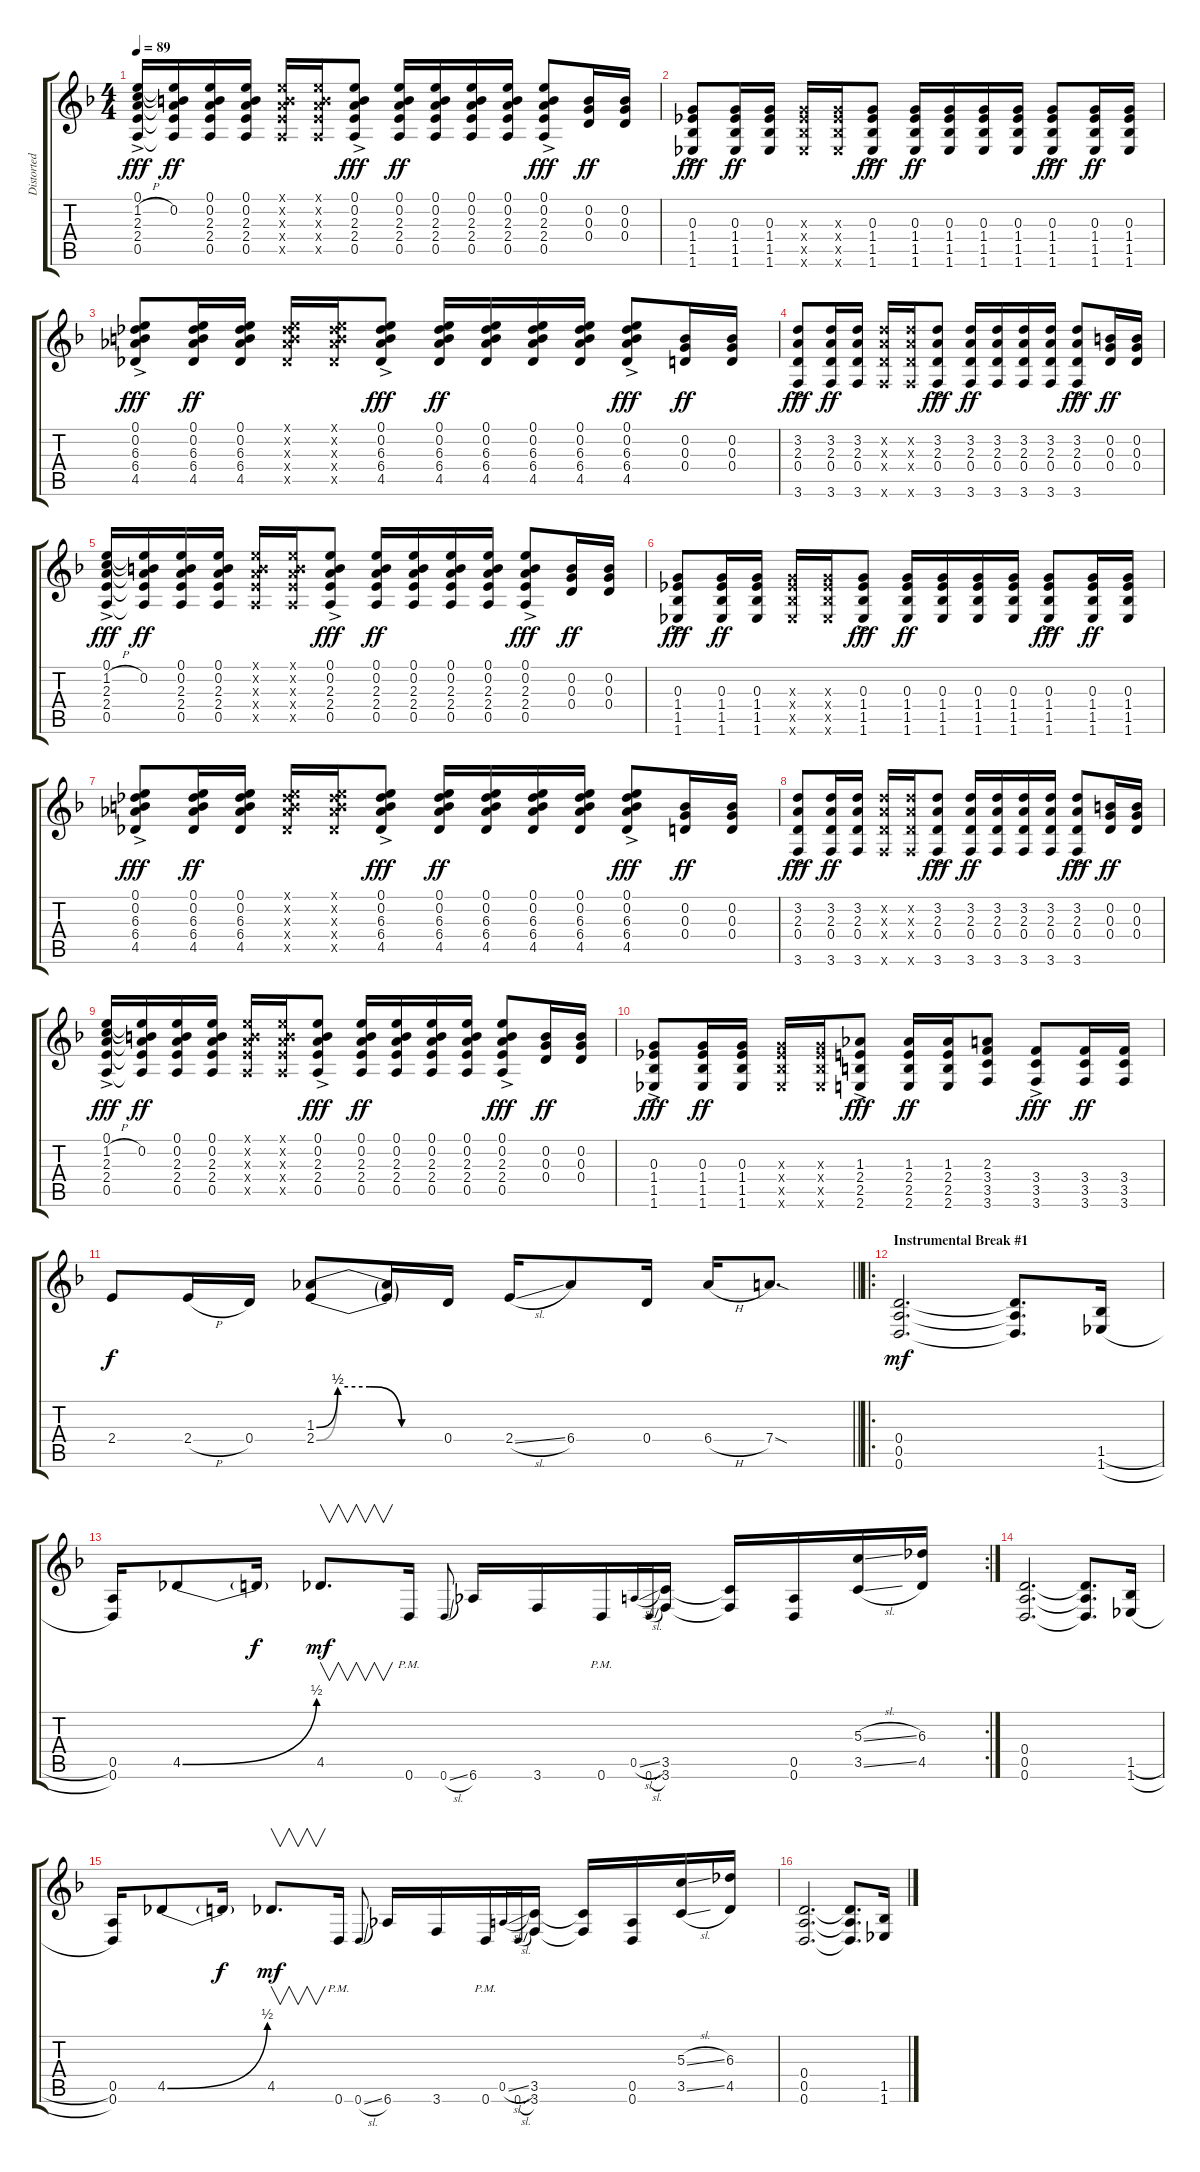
\track ("Distorted Guitar 2" "Distorted ") {instrument distortionguitar}
\staff {score tabs}
\tuning (E4 B3 G3 D3 A2 D2) {hide}
\ts (4 4)
\tempo 89
\clef g2
\ks f
(0.1{ac} 1.2{h ac} 2.3{ac} 2.4{ac} 0.5{ac}).16{dy fff} (0.1{t} 0.2 2.3{t} 2.4{t} 0.5{t}).16{dy ff} (0.1 0.2 2.3 2.4 0.5).16 (0.1 0.2 2.3 2.4 0.5).16 (0.1{x} 0.2{x} 2.3{x} 2.4{x} 0.5{x}).16 (0.1{x} 0.2{x} 2.3{x} 2.4{x} 0.5{x}).16 (0.1{ac} 0.2{ac} 2.3{ac} 2.4{ac} 0.5{ac}).8{dy fff} (0.1 0.2 2.3 2.4 0.5).16{dy ff} (0.1 0.2 2.3 2.4 0.5).16 (0.1 0.2 2.3 2.4 0.5).16 (0.1 0.2 2.3 2.4 0.5).16 (0.1{ac} 0.2{ac} 2.3{ac} 2.4{ac} 0.5{ac}).8{dy fff} (0.2 0.3 0.4).16{dy ff} (0.2 0.3 0.4).16 |
(0.3{ac} 1.4{ac} 1.5{ac} 1.6{ac}).8{dy fff} (0.3 1.4 1.5 1.6).16{dy ff} (0.3 1.4 1.5 1.6).16 (0.3{x} 1.4{x} 1.5{x} 1.6{x}).16 (0.3{x} 1.4{x} 1.5{x} 1.6{x}).16 (0.3{ac} 1.4{ac} 1.5{ac} 1.6{ac}).8{dy fff} (0.3 1.4 1.5 1.6).16{dy ff} (0.3 1.4 1.5 1.6).16 (0.3 1.4 1.5 1.6).16 (0.3 1.4 1.5 1.6).16 (0.3{ac} 1.4{ac} 1.5{ac} 1.6{ac}).8{dy fff} (0.3 1.4 1.5 1.6).16{dy ff} (0.3 1.4 1.5 1.6).16 |
(0.1{ac} 0.2{ac} 6.3{ac} 6.4{ac} 4.5{ac}).8{dy fff} (0.1 0.2 6.3 6.4 4.5).16{dy ff} (0.1 0.2 6.3 6.4 4.5).16 (0.1{x} 0.2{x} 6.3{x} 6.4{x} 4.5{x}).16 (0.1{x} 0.2{x} 6.3{x} 6.4{x} 4.5{x}).16 (0.1{ac} 0.2{ac} 6.3{ac} 6.4{ac} 4.5{ac}).8{dy fff} (0.1 0.2 6.3 6.4 4.5).16{dy ff} (0.1 0.2 6.3 6.4 4.5).16 (0.1 0.2 6.3 6.4 4.5).16 (0.1 0.2 6.3 6.4 4.5).16 (0.1{ac} 0.2{ac} 6.3{ac} 6.4{ac} 4.5{ac}).8{dy fff} (0.2 0.3 0.4).16{dy ff} (0.2 0.3 0.4).16 |
(3.2{ac} 2.3{ac} 0.4{ac} 3.6{ac}).8{dy fff} (3.2 2.3 0.4 3.6).16{dy ff} (3.2 2.3 0.4 3.6).16 (3.2{x} 2.3{x} 0.4{x} 3.6{x}).16 (3.2{x} 2.3{x} 0.4{x} 3.6{x}).16 (3.2{ac} 2.3{ac} 0.4{ac} 3.6{ac}).8{dy fff} (3.2 2.3 0.4 3.6).16{dy ff} (3.2 2.3 0.4 3.6).16 (3.2 2.3 0.4 3.6).16 (3.2 2.3 0.4 3.6).16 (3.2{ac} 2.3{ac} 0.4{ac} 3.6{ac}).8{dy fff} (0.2 0.3 0.4).16{dy ff} (0.2 0.3 0.4).16 |
(0.1{ac} 1.2{h ac} 2.3{ac} 2.4{ac} 0.5{ac}).16{dy fff} (0.1{t} 0.2 2.3{t} 2.4{t} 0.5{t}).16{dy ff} (0.1 0.2 2.3 2.4 0.5).16 (0.1 0.2 2.3 2.4 0.5).16 (0.1{x} 0.2{x} 2.3{x} 2.4{x} 0.5{x}).16 (0.1{x} 0.2{x} 2.3{x} 2.4{x} 0.5{x}).16 (0.1{ac} 0.2{ac} 2.3{ac} 2.4{ac} 0.5{ac}).8{dy fff} (0.1 0.2 2.3 2.4 0.5).16{dy ff} (0.1 0.2 2.3 2.4 0.5).16 (0.1 0.2 2.3 2.4 0.5).16 (0.1 0.2 2.3 2.4 0.5).16 (0.1{ac} 0.2{ac} 2.3{ac} 2.4{ac} 0.5{ac}).8{dy fff} (0.2 0.3 0.4).16{dy ff} (0.2 0.3 0.4).16 |
(0.3{ac} 1.4{ac} 1.5{ac} 1.6{ac}).8{dy fff} (0.3 1.4 1.5 1.6).16{dy ff} (0.3 1.4 1.5 1.6).16 (0.3{x} 1.4{x} 1.5{x} 1.6{x}).16 (0.3{x} 1.4{x} 1.5{x} 1.6{x}).16 (0.3{ac} 1.4{ac} 1.5{ac} 1.6{ac}).8{dy fff} (0.3 1.4 1.5 1.6).16{dy ff} (0.3 1.4 1.5 1.6).16 (0.3 1.4 1.5 1.6).16 (0.3 1.4 1.5 1.6).16 (0.3{ac} 1.4{ac} 1.5{ac} 1.6{ac}).8{dy fff} (0.3 1.4 1.5 1.6).16{dy ff} (0.3 1.4 1.5 1.6).16 |
(0.1{ac} 0.2{ac} 6.3{ac} 6.4{ac} 4.5{ac}).8{dy fff} (0.1 0.2 6.3 6.4 4.5).16{dy ff} (0.1 0.2 6.3 6.4 4.5).16 (0.1{x} 0.2{x} 6.3{x} 6.4{x} 4.5{x}).16 (0.1{x} 0.2{x} 6.3{x} 6.4{x} 4.5{x}).16 (0.1{ac} 0.2{ac} 6.3{ac} 6.4{ac} 4.5{ac}).8{dy fff} (0.1 0.2 6.3 6.4 4.5).16{dy ff} (0.1 0.2 6.3 6.4 4.5).16 (0.1 0.2 6.3 6.4 4.5).16 (0.1 0.2 6.3 6.4 4.5).16 (0.1{ac} 0.2{ac} 6.3{ac} 6.4{ac} 4.5{ac}).8{dy fff} (0.2 0.3 0.4).16{dy ff} (0.2 0.3 0.4).16 |
(3.2{ac} 2.3{ac} 0.4{ac} 3.6{ac}).8{dy fff} (3.2 2.3 0.4 3.6).16{dy ff} (3.2 2.3 0.4 3.6).16 (3.2{x} 2.3{x} 0.4{x} 3.6{x}).16 (3.2{x} 2.3{x} 0.4{x} 3.6{x}).16 (3.2{ac} 2.3{ac} 0.4{ac} 3.6{ac}).8{dy fff} (3.2 2.3 0.4 3.6).16{dy ff} (3.2 2.3 0.4 3.6).16 (3.2 2.3 0.4 3.6).16 (3.2 2.3 0.4 3.6).16 (3.2{ac} 2.3{ac} 0.4{ac} 3.6{ac}).8{dy fff} (0.2 0.3 0.4).16{dy ff} (0.2 0.3 0.4).16 |
(0.1{ac} 1.2{h ac} 2.3{ac} 2.4{ac} 0.5{ac}).16{dy fff} (0.1{t} 0.2 2.3{t} 2.4{t} 0.5{t}).16{dy ff} (0.1 0.2 2.3 2.4 0.5).16 (0.1 0.2 2.3 2.4 0.5).16 (0.1{x} 0.2{x} 2.3{x} 2.4{x} 0.5{x}).16 (0.1{x} 0.2{x} 2.3{x} 2.4{x} 0.5{x}).16 (0.1{ac} 0.2{ac} 2.3{ac} 2.4{ac} 0.5{ac}).8{dy fff} (0.1 0.2 2.3 2.4 0.5).16{dy ff} (0.1 0.2 2.3 2.4 0.5).16 (0.1 0.2 2.3 2.4 0.5).16 (0.1 0.2 2.3 2.4 0.5).16 (0.1{ac} 0.2{ac} 2.3{ac} 2.4{ac} 0.5{ac}).8{dy fff} (0.2 0.3 0.4).16{dy ff} (0.2 0.3 0.4).16 |
(0.3{ac} 1.4{ac} 1.5{ac} 1.6{ac}).8{dy fff} (0.3 1.4 1.5 1.6).16{dy ff} (0.3 1.4 1.5 1.6).16 (0.3{x} 1.4{x} 1.5{x} 1.6{x}).16 (0.3{x} 1.4{x} 1.5{x} 1.6{x}).16 (1.3{ac} 2.4{ac} 2.5{ac} 2.6{ac}).8{dy fff} (1.3 2.4 2.5 2.6).16{dy ff} (1.3 2.4 2.5 2.6).16 (2.3 3.4 3.5 3.6).8 (3.4{ac} 3.5{ac} 3.6{ac}).8{dy fff} (3.4 3.5 3.6).16{dy ff} (3.4 3.5 3.6).16 |
\barLineRight lightlight
2.4.8{dy f} 2.4{h}.16 0.4.16 (1.3{be (custom 0 0 10 2 25 2 40 0 60 0)} 2.4{be (custom 0 0 10 2 25 2 40 0 60 0)}).8 (1.3{t} 2.4{t}).16 0.4.16 2.4{sl}.16 6.4.8 0.4.16 6.4{h}.16 7.4{sod}.8{d} |
\ro
\section ("" "Instrumental Break #1")
(0.4 0.5 0.6).2{d dy mf} (0.4{t} 0.5{t} 0.6{t}).8{d} (1.5{h} 1.6{h}).16 |
\rc 2
(0.5 0.6).16 4.5{be (bend 0 0 60 2)}.8 4.5{t}.16{dy f} 4.5.8{v d dy mf} 0.6{pm}.16 0.6{sl}.8{gr onbeat} 6.6.16 3.6.16 0.6{pm}.16 0.5{sl}.16{gr onbeat} 0.6{sl}.16{gr onbeat} (3.5 3.6).16 (3.5{t} 3.6{t}).16 (0.5 0.6).16 (5.3{sl} 3.5{sl}).16 (6.3 4.5).16 |
(0.4 0.5 0.6).2{d} (0.4{t} 0.5{t} 0.6{t}).8{d} (1.5{h} 1.6{h}).16 |
(0.5 0.6).16 4.5{be (bend 0 0 60 2)}.8 4.5{t}.16{dy f} 4.5.8{v d dy mf} 0.6{pm}.16 0.6{sl}.8{gr onbeat} 6.6.16 3.6.16 0.6{pm}.16 0.5{sl}.16{gr onbeat} 0.6{sl}.16{gr onbeat} (3.5 3.6).16 (3.5{t} 3.6{t}).16 (0.5 0.6).16 (5.3{sl} 3.5{sl}).16 (6.3 4.5).16 |
(0.4 0.5 0.6).2{d} (0.4{t} 0.5{t} 0.6{t}).8{d} (1.5{h} 1.6{h}).16
